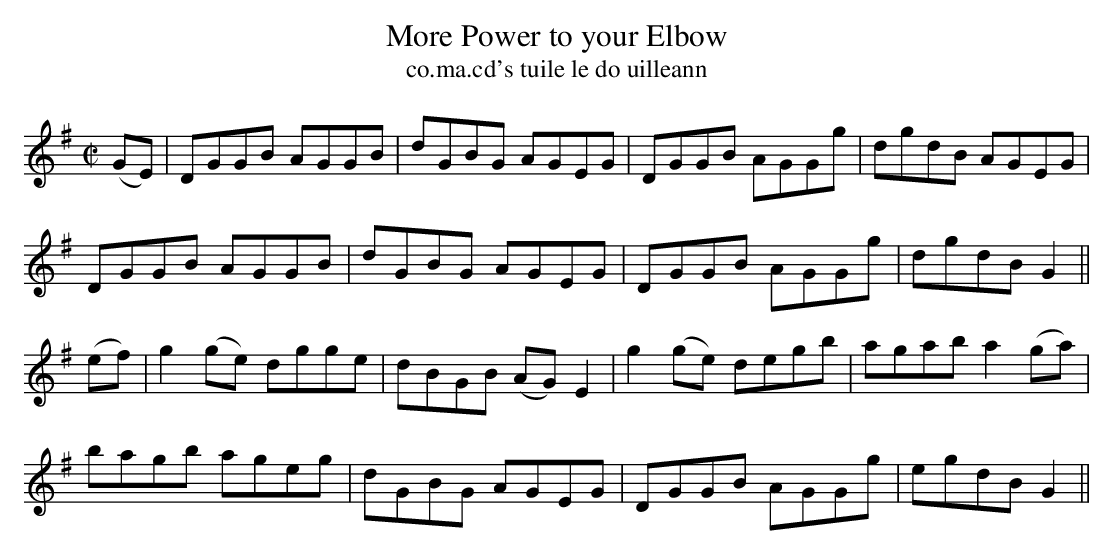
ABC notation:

X:1
T: More Power to your Elbow
T: co.ma.cd's tuile le do uilleann
M: C|
L: 1/8
K: G
(GE)|DGGB AGGB|dGBG AGEG|DGGB AGGg|dgdB AGEG|
DGGB AGGB|dGBG AGEG|DGGB AGGg|dgdB G2||
(ef)|g2 (ge) dgge|dBGB (AG) E2|g2 (ge) degb|agab a2 (ga)|
bagb ageg|dGBG AGEG|DGGB AGGg|egdB G2||
